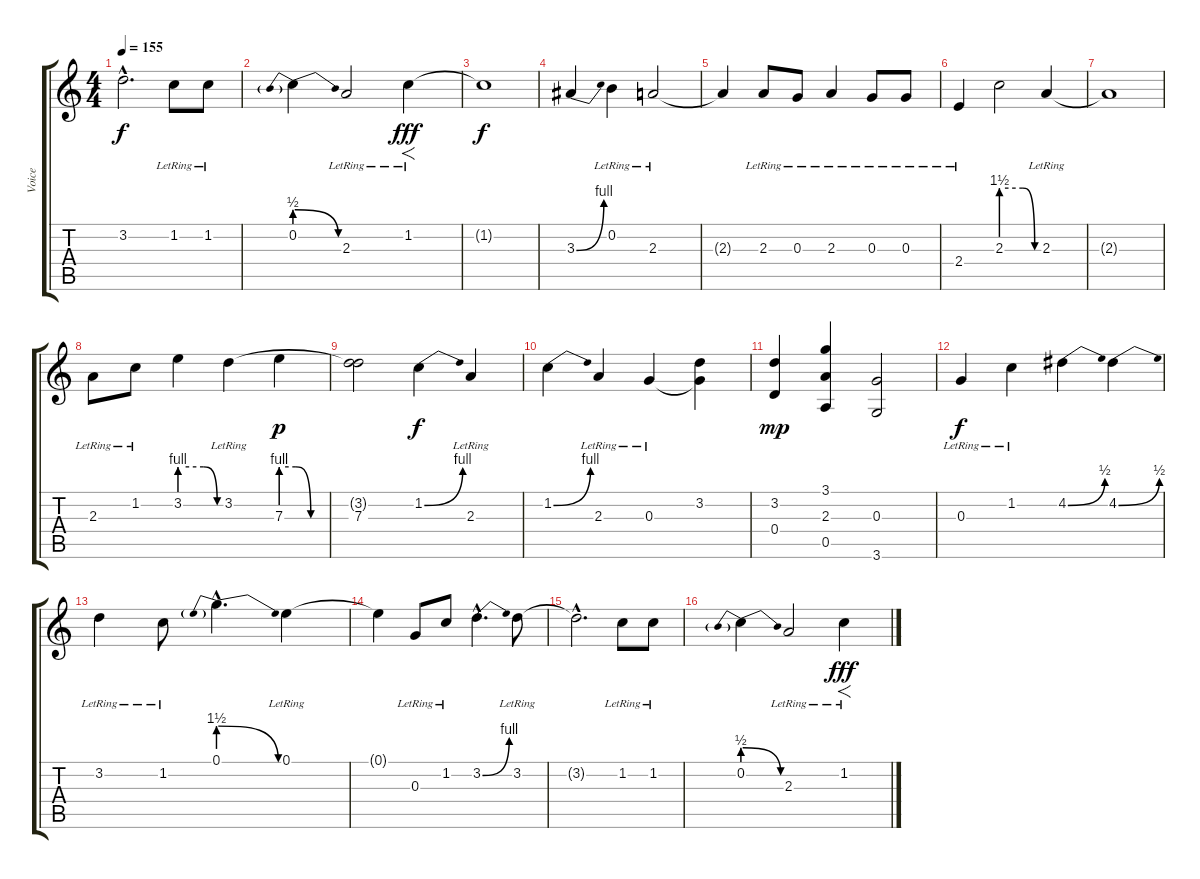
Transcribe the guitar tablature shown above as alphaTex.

\track ("Voice" "Voice") {instrument acousticguitarnylon}
\staff {score tabs}
\tuning (E4 B3 G3 D3 A2 E2) {hide}
\ts (4 4)
\tempo 155
\clef g2
\ks c
3.2{hac t}.2{d dy f} 1.2{lr}.8 1.2{lr}.8 |
0.2{be (prebendrelease 0 2 60 0)}.4 2.3{lr}.2 1.2{lr}.4{f dy fff} |
1.2{t}.1{dy f} |
3.3{be (bend 0 0 60 4)}.4 0.2{lr}.4 2.3{lr}.2 |
2.3{t}.4 2.3{lr}.8 0.3{lr}.8 2.3{lr}.4 0.3{lr}.8 0.3{lr}.8 |
2.4{lr}.4 2.3{be (custom 0 6 35 6 54 0 60 0)}.2 2.3{lr}.4 |
2.3{t}.1 |
2.3{lr}.8 1.2{lr}.8 3.2{be (custom 0 4 35 4 55 0 60 0)}.4 3.2{lr}.4 7.3{be (custom 0 4 20 4 40 0 60 0)}.4{dy p} |
(3.2{t} 7.3).2 1.2{be (bend 0 0 60 4)}.4{dy f} 2.3{lr}.4 |
1.2{be (bend 0 0 60 4)}.4 2.3{lr}.4 0.3{lr}.4 (3.2 0.3{t}).4 |
(3.2 0.4).4{dy mp} (3.1 2.3 0.5).4 (0.3 3.6).2 |
0.3{lr}.4{dy f} 1.2{lr}.4 4.2{be (bend 0 0 60 2)}.4 4.2{be (bend 0 0 60 2)}.4 |
3.2{lr}.4 1.2{lr}.8 0.1{be (prebendrelease 0 6 60 0) hac}.4{d} 0.1{lr}.4 |
0.1{t}.4 0.3{lr}.8 1.2{lr}.8 3.2{be (bend 0 0 60 4) hac}.4{d} 3.2{lr}.8 |
3.2{hac t}.2{d} 1.2{lr}.8 1.2{lr}.8 |
0.2{be (prebendrelease 0 2 60 0)}.4 2.3{lr}.2 1.2{lr}.4{f dy fff}
